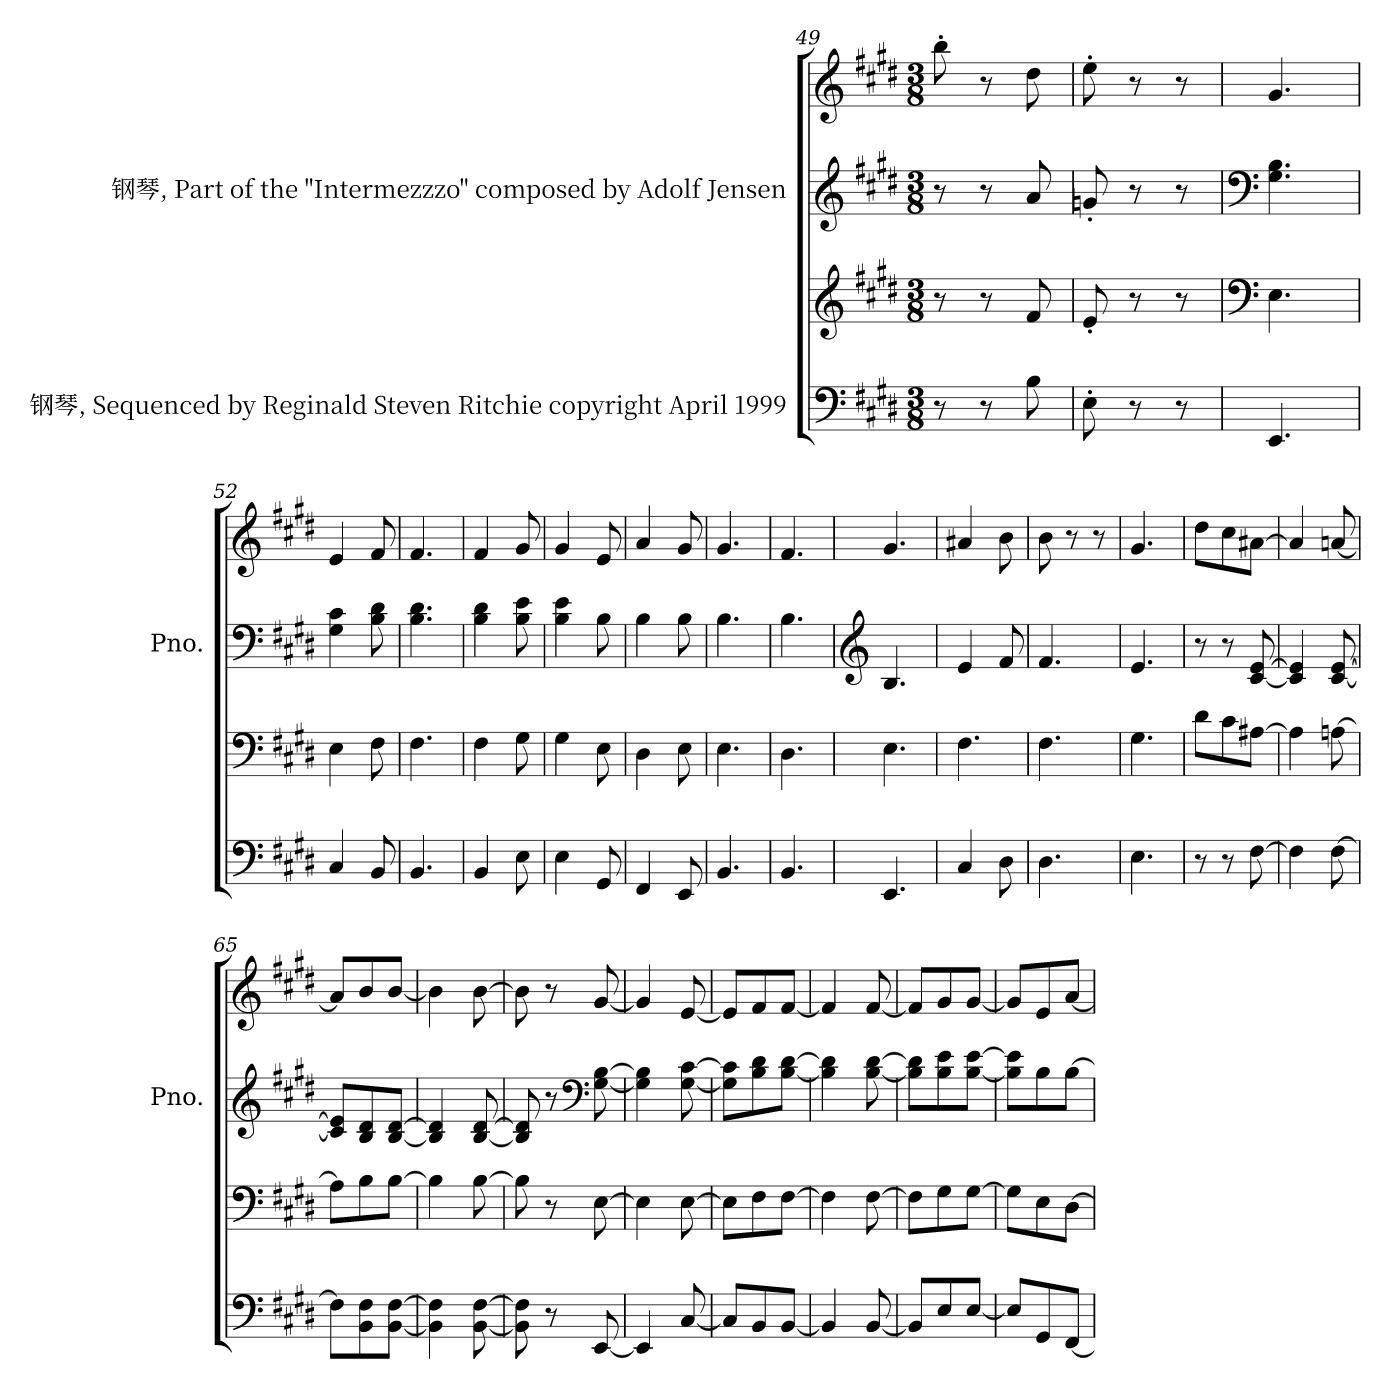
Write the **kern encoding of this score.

**kern	**kern	**kern	**kern
*part2	*part2	*part1	*part1
*staff4	*staff3	*staff2	*staff1
*I"钢琴, Sequenced by Reginald Steven Ritchie copyright April 1999	*	*I"钢琴, Part of the &quot;Intermezzzo&quot; composed by Adolf Jensen	*
*	*	*I'Pno.	*
*clefF4	*clefG2	*clefG2	*clefG2
*k[f#c#g#d#]	*k[f#c#g#d#]	*k[f#c#g#d#]	*k[f#c#g#d#]
*M3/8	*M3/8	*M3/8	*M3/8
=49	=49	=49	=49
8r	8r	8r	8bb'\
8r	8r	8r	8r
8B\	8f#/	8a/	8dd#\
=50	=50	=50	=50
8E'\	8e'/	8gn'/	8ee'\
8r	8r	8r	8r
8r	8r	8r	8r
!!LO:LB:g=z
=51	=51	=51	=51
*	*clefF4	*clefF4	*
4.EE/	4.E\	4.G#\ 4.B\	4.g#/
=52	=52	=52	=52
4C#/	4E\	4G#\ 4c#\	4e/
8BB/	8F#\	8B\ 8d#\	8f#/
=53	=53	=53	=53
4.BB/	4.F#\	4.B\ 4.d#\	4.f#/
=54	=54	=54	=54
4BB/	4F#\	4B\ 4d#\	4f#/
8E\	8G#\	8B\ 8e\	8g#/
=55	=55	=55	=55
4E\	4G#\	4B\ 4e\	4g#/
8GG#/	8E\	8B\	8e/
=56	=56	=56	=56
4FF#/	4D#\	4B\	4a/
8EE/	8E\	8B\	8g#/
=57	=57	=57	=57
4.BB/	4.E\	4.B\	4.g#/
=58	=58	=58	=58
4.BB/	4.D#\	4.B\	4.f#/
=59	=59	=59	=59
*	*	*clefG2	*
4.EE/	4.E\	4.B/	4.g#/
=60	=60	=60	=60
4C#/	4.F#\	4e/	4a#X/
8D#\	.	8f#/	8b\
=61	=61	=61	=61
4.D#\	4.F#\	4.f#/	8b\
.	.	.	8r
.	.	.	8r
!!LO:LB:g=z
=62	=62	=62	=62
4.E\	4.G#\	4.e/	4.g#/
=63	=63	=63	=63
8r	8d#\L	8r	8dd#\L
8r	8c#\	8r	8cc#\
[8F#\	[8A#X\J	[8c#/ [8e/	[8a#X\J
=64	=64	=64	=64
4F#\]	4A#\]	4c#/] 4e/]	4a#/]
[8F#\	[8An\	[8c#/ [8e/	[8an/
=65	=65	=65	=65
8F#\L]	8A\L]	8c#/] 8e/]L	8a/L]
8BB\ 8F#\	8B\	8B/ 8d#/	8b/
[8BB\ [8F#\J	[8B\J	[8B/ [8d#/J	[8b/J
=66	=66	=66	=66
4BB\] 4F#\]	4B\]	4B/] 4d#/]	4b\]
[8BB\ [8F#\	[8B\	[8B/ [8d#/	[8b\
=67	=67	=67	=67
8BB\] 8F#\]	8B\]	8B/] 8d#/]	8b\]
8r	8r	8r	8r
*	*	*clefF4	*
[8EE/	[8E\	[8G#\ [8B\	[8g#/
=68	=68	=68	=68
4EE/]	4E\]	4G#\] 4B\]	4g#/]
[8C#/	[8E\	[8G#\ [8c#\	[8e/
=69	=69	=69	=69
8C#/L]	8E\L]	8G#\] 8c#\]L	8e/L]
8BB/	8F#\	8B\ 8d#\	8f#/
[8BB/J	[8F#\J	[8B\ [8d#\J	[8f#/J
!!LO:PB:g=z
=70	=70	=70	=70
4BB/]	4F#\]	4B\] 4d#\]	4f#/]
[8BB/	[8F#\	[8B\ [8d#\	[8f#/
=71	=71	=71	=71
8BB/L]	8F#\L]	8B\] 8d#\]L	8f#/L]
8E/	8G#\	8B\ 8e\	8g#/
[8E/J	[8G#\J	[8B\ [8e\J	[8g#/J
=72	=72	=72	=72
8E/L]	8G#\L]	8B\] 8e\]L	8g#/L]
8GG#/	8E\	8B\	8e/
[8FF#/J	[8D#\J	[8B\J	[8a/J
=	=	=	=
*-	*-	*-	*-
